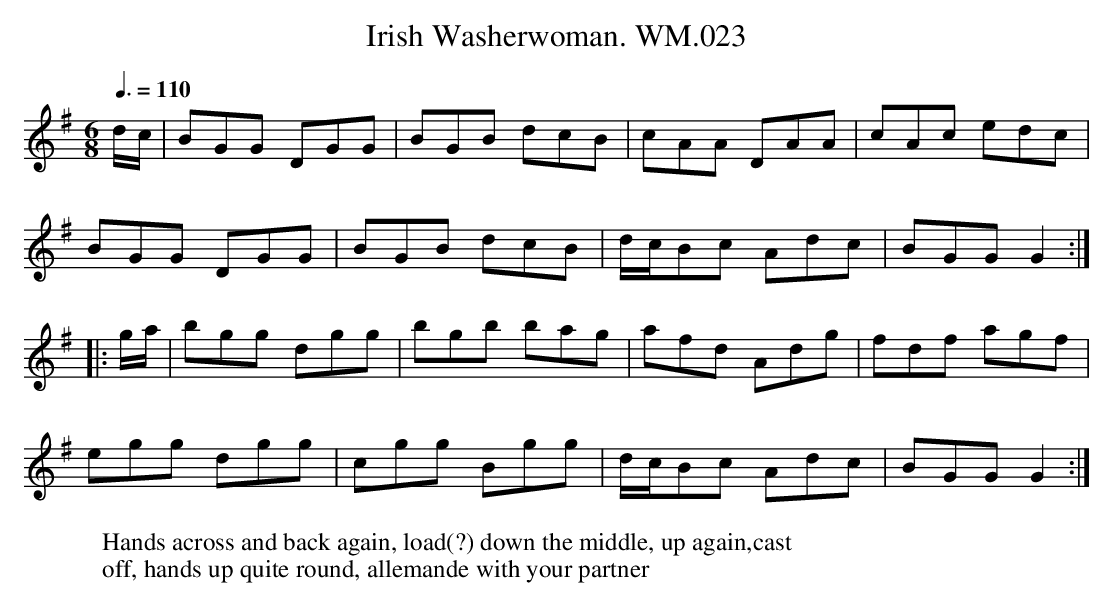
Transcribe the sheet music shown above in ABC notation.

X:1
T:Irish Washerwoman. WM.023
M:6/8
L:1/8
Q:3/8=110
W:Hands across and back again, load(?) down the middle, up again,cast
W:off, hands up quite round, allemande with your partner
K:G
d/c/|BGG DGG|BGB dcB|cAA DAA|cAc edc|
BGG DGG|BGB dcB|d/c/Bc Adc|BGG G2:|
|:g/a/|bgg dgg|bgb bag|afd Adg|fdf agf|
egg dgg|cgg Bgg|d/c/Bc Adc|BGGG2:|
